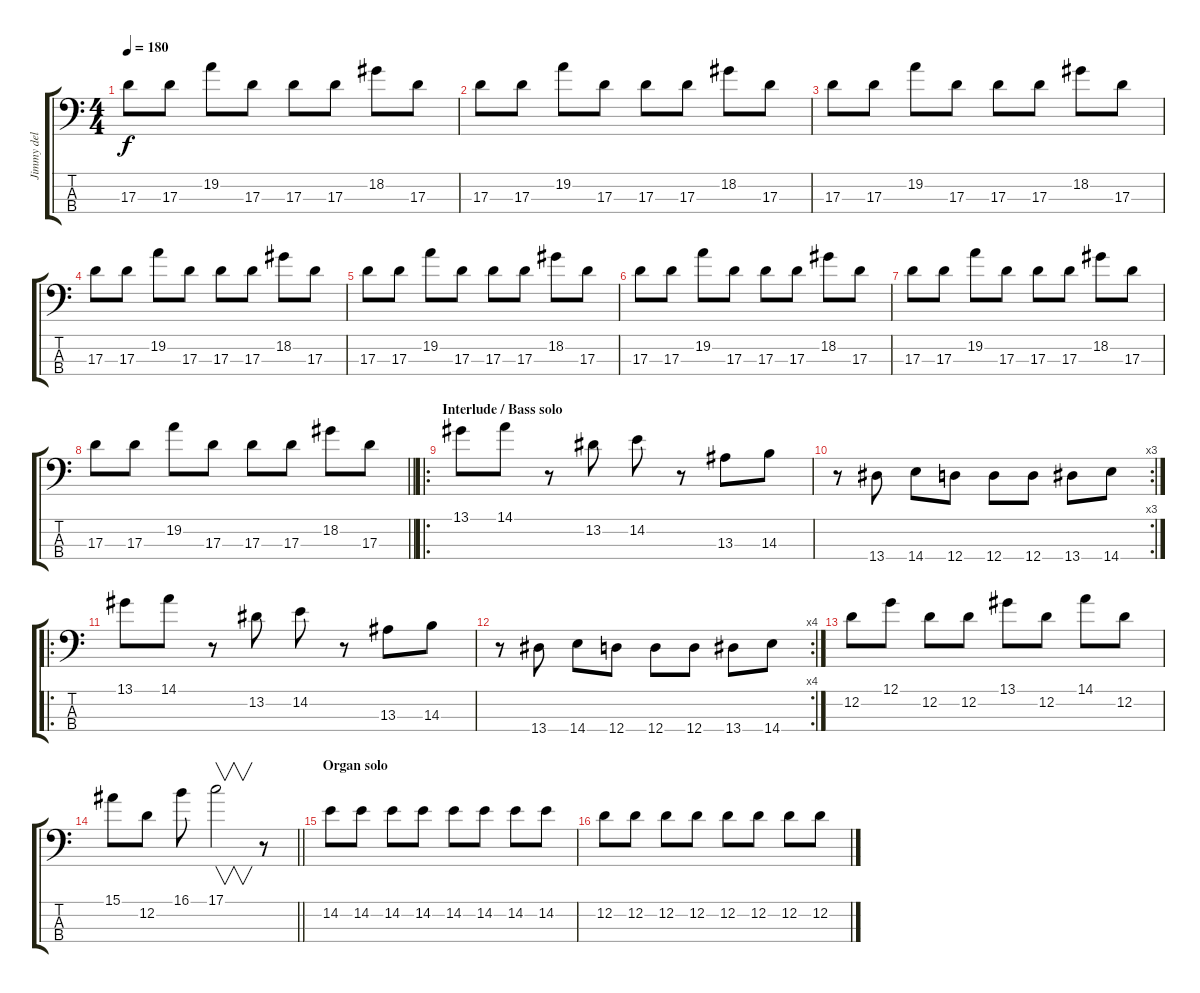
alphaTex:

\track ("Jimmy del Rivo / Lead bass" "Jimmy del ") {instrument electricbassfinger}
\staff {score tabs}
\tuning (G2 D2 A1 D1) {hide}
\ts (4 4)
\tempo 180
\clef f4
\ks c
17.3.8{dy f} 17.3.8 19.2.8 17.3.8 17.3.8 17.3.8 18.2.8 17.3.8 |
17.3.8 17.3.8 19.2.8 17.3.8 17.3.8 17.3.8 18.2.8 17.3.8 |
17.3.8 17.3.8 19.2.8 17.3.8 17.3.8 17.3.8 18.2.8 17.3.8 |
17.3.8 17.3.8 19.2.8 17.3.8 17.3.8 17.3.8 18.2.8 17.3.8 |
17.3.8 17.3.8 19.2.8 17.3.8 17.3.8 17.3.8 18.2.8 17.3.8 |
17.3.8 17.3.8 19.2.8 17.3.8 17.3.8 17.3.8 18.2.8 17.3.8 |
17.3.8 17.3.8 19.2.8 17.3.8 17.3.8 17.3.8 18.2.8 17.3.8 |
\barLineRight lightlight
17.3.8 17.3.8 19.2.8 17.3.8 17.3.8 17.3.8 18.2.8 17.3.8 |
\ro
\section ("" "Interlude / Bass solo")
13.1.8 14.1.8 r.8 13.2.8 14.2.8 r.8 13.3.8 14.3.8 |
\rc 3
r.8 13.4.8 14.4.8 12.4.8 12.4.8 12.4.8 13.4.8 14.4.8 |
\ro
13.1.8 14.1.8 r.8 13.2.8 14.2.8 r.8 13.3.8 14.3.8 |
\rc 4
r.8 13.4.8 14.4.8 12.4.8 12.4.8 12.4.8 13.4.8 14.4.8 |
12.2.8 12.1.8 12.2.8 12.2.8 13.1.8 12.2.8 14.1.8 12.2.8 |
\barLineRight lightlight
15.1.8 12.2.8 16.1.8 17.1.2{v} r.8 |
\section ("" "Organ solo")
14.2.8 14.2.8 14.2.8 14.2.8 14.2.8 14.2.8 14.2.8 14.2.8 |
12.2.8 12.2.8 12.2.8 12.2.8 12.2.8 12.2.8 12.2.8 12.2.8
